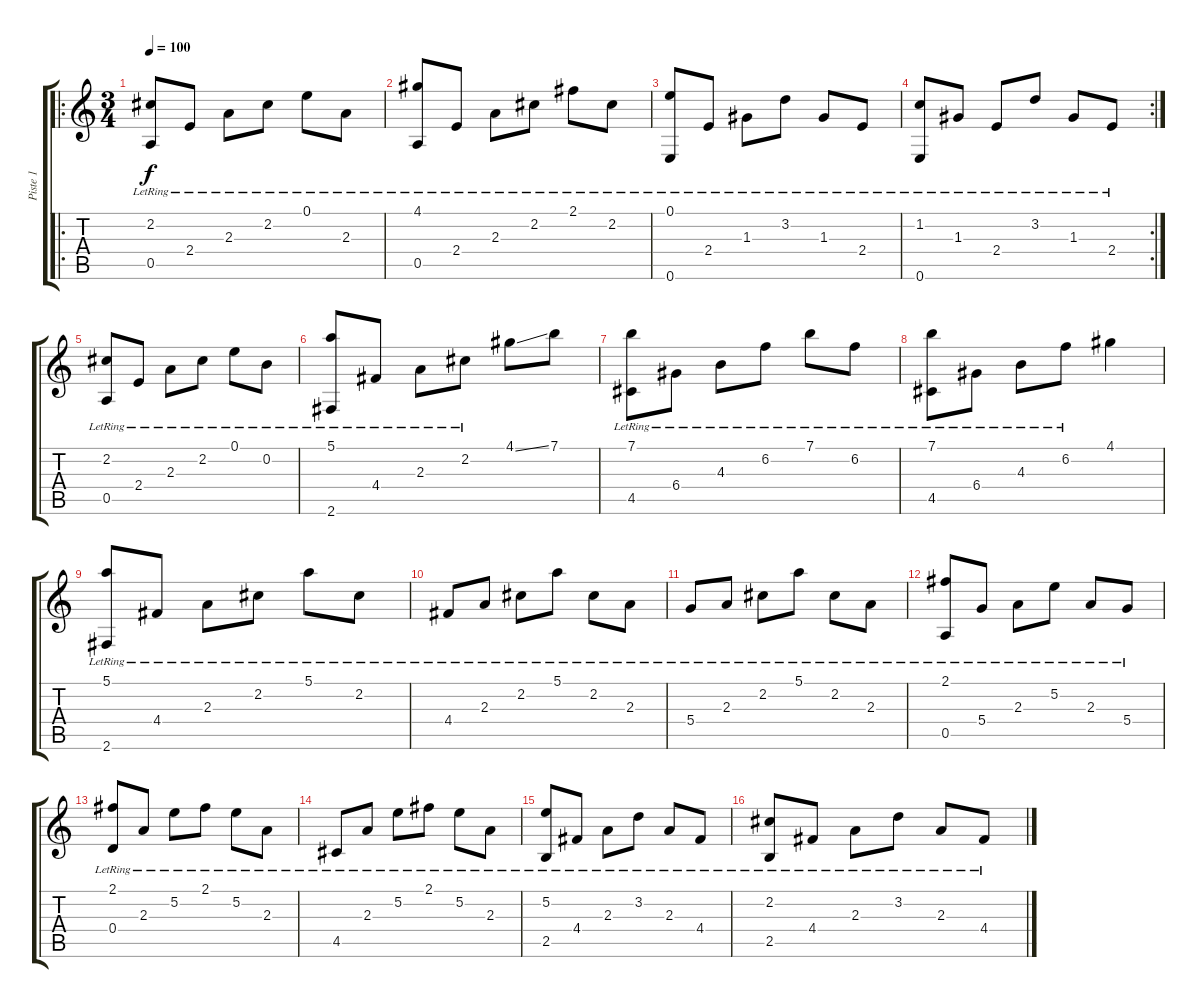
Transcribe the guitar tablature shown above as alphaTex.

\track ("Piste 1" "Piste 1") {instrument acousticguitarnylon}
\staff {score tabs}
\tuning (E4 B3 G3 D3 A2 E2) {hide}
\ro
\ts (3 4)
\tempo 100
\clef g2
\ks c
(2.2{lr} 0.5{lr}).8{dy f instrument acousticguitarnylon} 2.4{lr}.8 2.3{lr}.8 2.2{lr}.8 0.1{lr}.8 2.3{lr}.8 |
(4.1{lr} 0.5{lr}).8 2.4{lr}.8 2.3{lr}.8 2.2{lr}.8 2.1{lr}.8 2.2{lr}.8 |
(0.1{lr} 0.6{lr}).8 2.4{lr}.8 1.3{lr}.8 3.2{lr}.8 1.3{lr}.8 2.4{lr}.8 |
\rc 2
(1.2{lr} 0.6{lr}).8 1.3{lr}.8 2.4{lr}.8 3.2{lr}.8 1.3{lr}.8 2.4{lr}.8 |
(2.2{lr} 0.5{lr}).8 2.4{lr}.8 2.3{lr}.8 2.2{lr}.8 0.1{lr}.8 0.2{lr}.8 |
(5.1{lr} 2.6{lr}).8 4.4{lr}.8 2.3{lr}.8 2.2{lr}.8 4.1{ss}.8 7.1.8 |
(7.1{lr} 4.5{lr}).8 6.4{lr}.8 4.3{lr}.8 6.2{lr}.8 7.1{lr}.8 6.2{lr}.8 |
(7.1{lr} 4.5{lr}).8 6.4{lr}.8 4.3{lr}.8 6.2{lr}.8 4.1.4 |
(5.1{lr} 2.6{lr}).8 4.4{lr}.8 2.3{lr}.8 2.2{lr}.8 5.1{lr}.8 2.2{lr}.8 |
4.4{lr}.8 2.3{lr}.8 2.2{lr}.8 5.1{lr}.8 2.2{lr}.8 2.3{lr}.8 |
5.4{lr}.8 2.3{lr}.8 2.2{lr}.8 5.1{lr}.8 2.2{lr}.8 2.3{lr}.8 |
(2.1{lr} 0.5{lr}).8 5.4{lr}.8 2.3{lr}.8 5.2{lr}.8 2.3{lr}.8 5.4{lr}.8 |
(2.1{lr} 0.4{lr}).8 2.3{lr}.8 5.2{lr}.8 2.1{lr}.8 5.2{lr}.8 2.3{lr}.8 |
4.5{lr}.8 2.3{lr}.8 5.2{lr}.8 2.1{lr}.8 5.2{lr}.8 2.3{lr}.8 |
(5.2{lr} 2.5{lr}).8 4.4{lr}.8 2.3{lr}.8 3.2{lr}.8 2.3{lr}.8 4.4{lr}.8 |
(2.2{lr} 2.5{lr}).8 4.4{lr}.8 2.3{lr}.8 3.2{lr}.8 2.3{lr}.8 4.4{lr}.8
